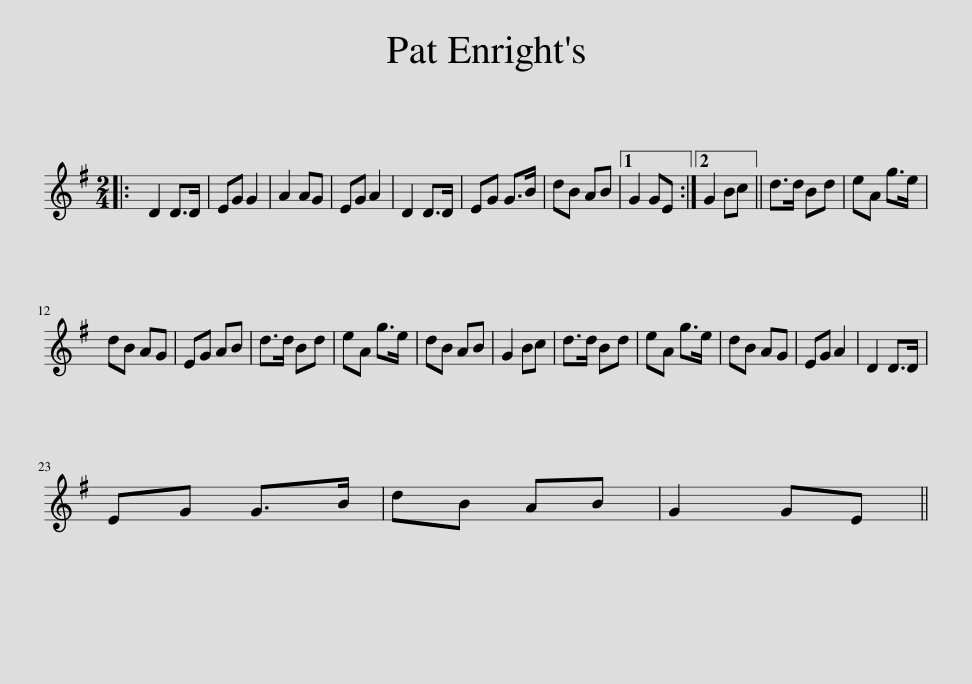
X:1
L:1/8
M:2/4
I:linebreak $
K:G
V:1 treble
V:1
|: D2 D>D | EG G2 | A2 AG | EG A2 | D2 D>D | %5
 EG G>B | dB AB |1 G2 GE :|2 G2 Bc || d>d Bd | %10
 eA g>e |$ dB AG | EG AB | d>d Bd | eA g>e | %15
 dB AB | G2 Bc | d>d Bd | eA g>e | dB AG | %20
 EG A2 | D2 D>D |$ EG G>B | dB AB | G2 GE || %25
